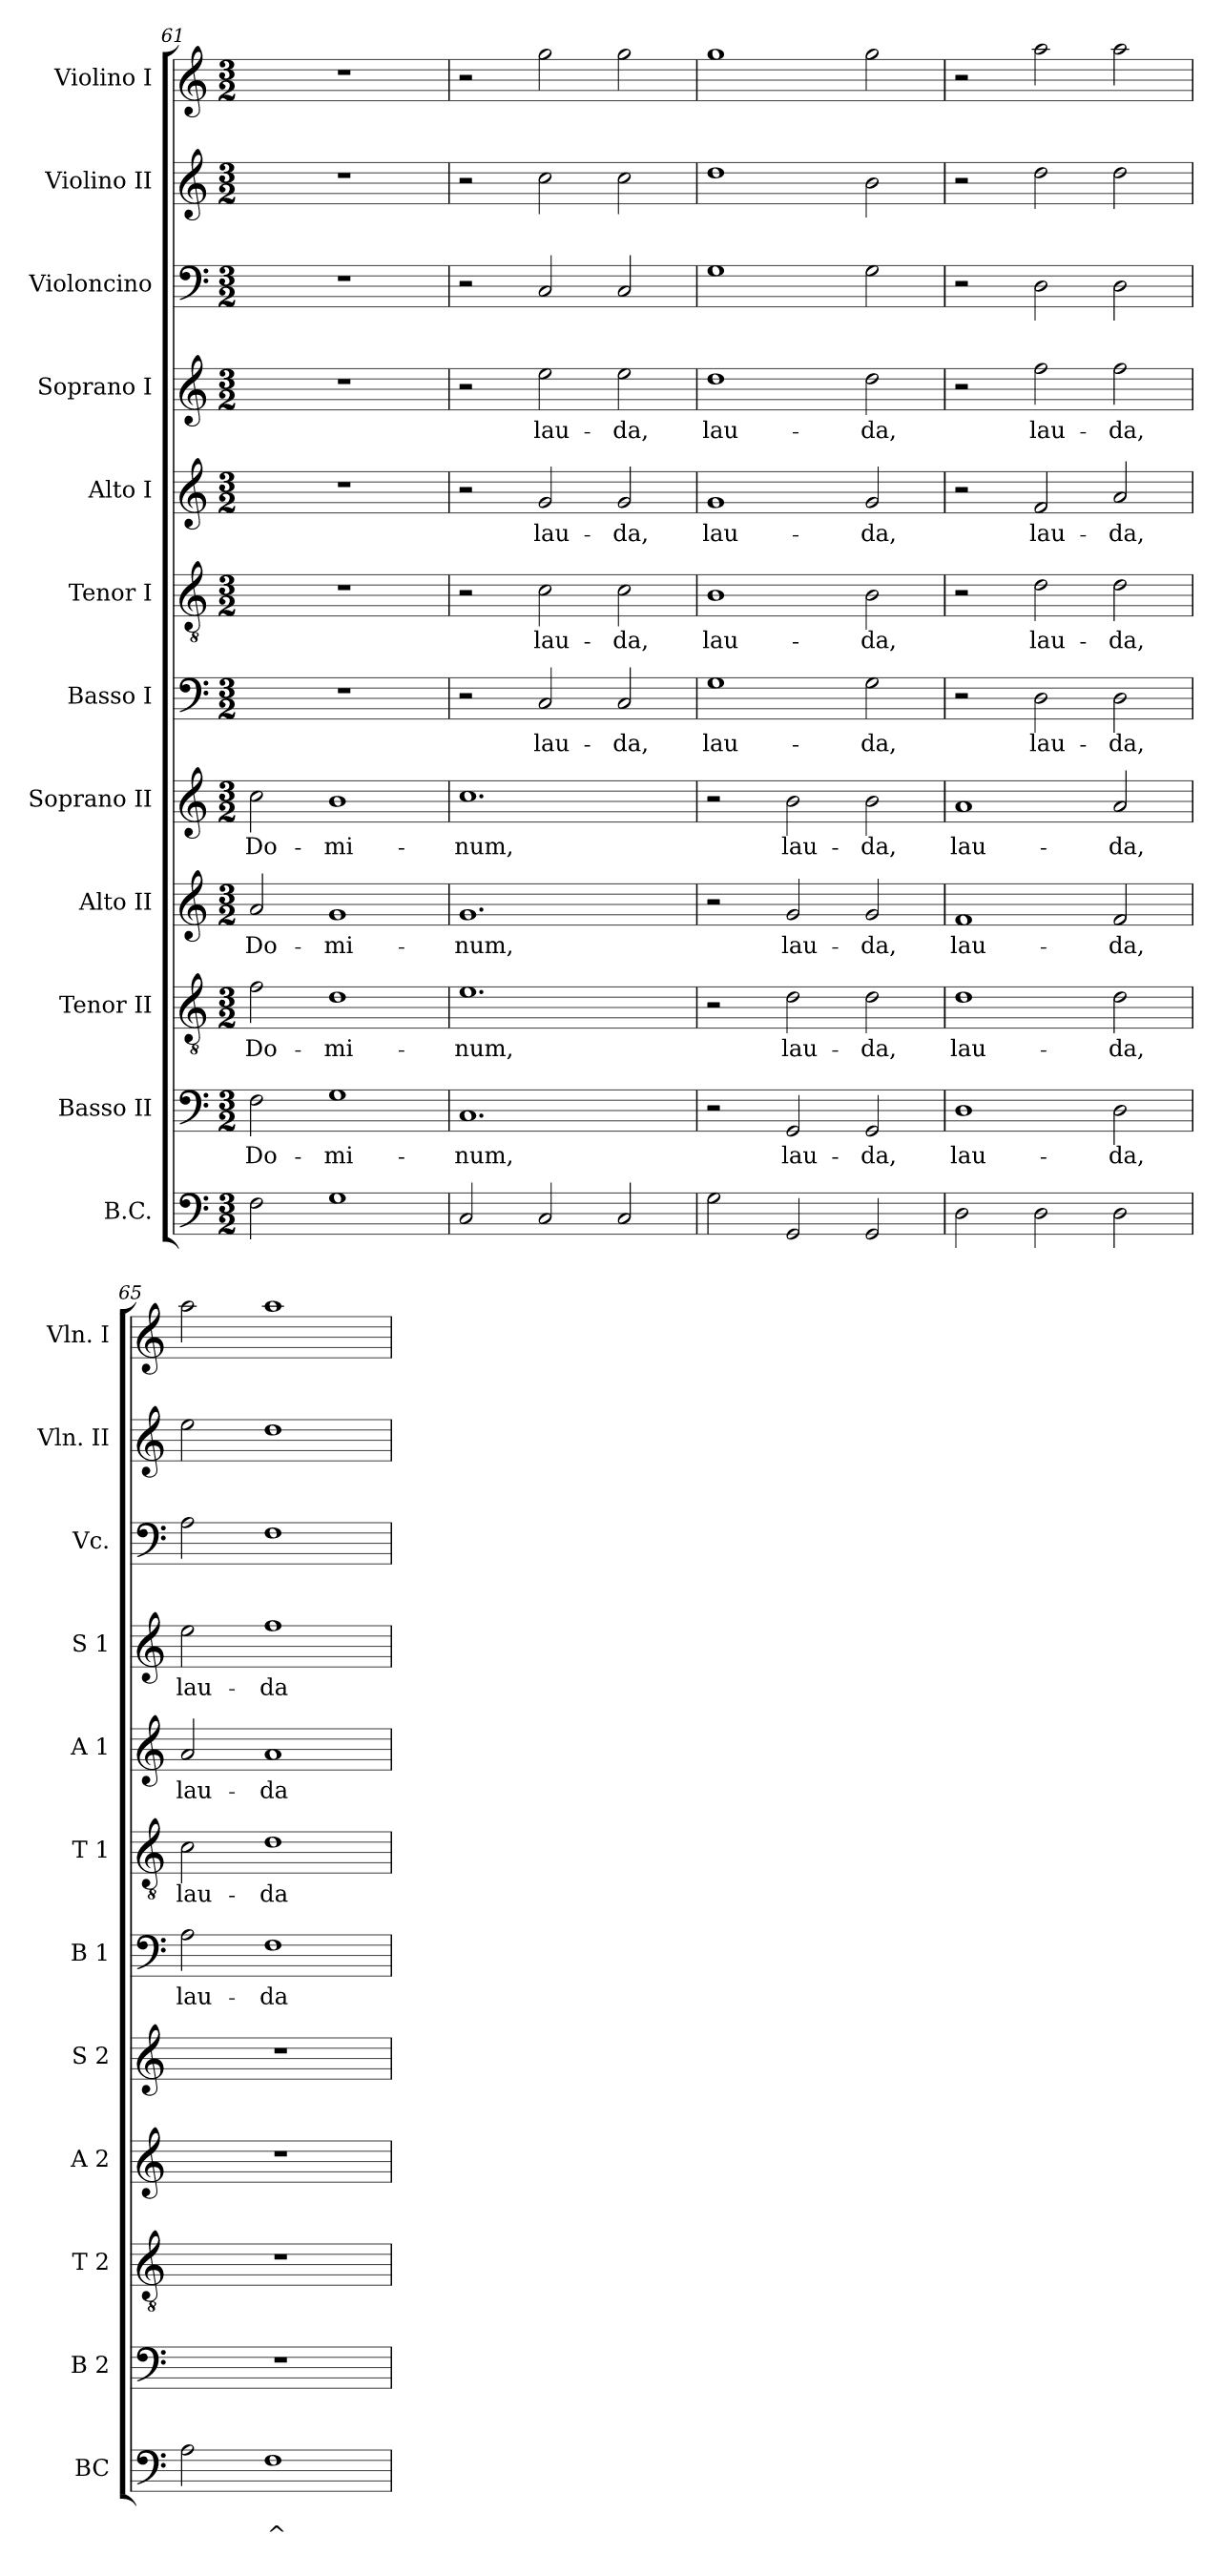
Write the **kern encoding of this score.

**kern	**text	**text	**kern	**text	**kern	**text	**kern	**text	**kern	**text	**kern	**text	**kern	**text	**kern	**text	**kern	**text	**kern	**kern	**kern
*part12	*part12	*part12	*part11	*part11	*part10	*part10	*part9	*part9	*part8	*part8	*part7	*part7	*part6	*part6	*part5	*part5	*part4	*part4	*part3	*part2	*part1
*staff12	*staff12	*staff12	*staff11	*staff11	*staff10	*staff10	*staff9	*staff9	*staff8	*staff8	*staff7	*staff7	*staff6	*staff6	*staff5	*staff5	*staff4	*staff4	*staff3	*staff2	*staff1
*I"B.C.	*	*	*I"Basso II	*	*I"Tenor II	*	*I"Alto II	*	*I"Soprano II	*	*I"Basso I	*	*I"Tenor I	*	*I"Alto I	*	*I"Soprano I	*	*I"Violoncino	*I"Violino II	*I"Violino I
*I'BC	*	*	*I'B 2	*	*I'T 2	*	*I'A 2	*	*I'S 2	*	*I'B 1	*	*I'T 1	*	*I'A 1	*	*I'S 1	*	*I'Vc.	*I'Vln. II	*I'Vln. I
*clefF4	*	*	*clefF4	*	*clefGv2	*	*clefG2	*	*clefG2	*	*clefF4	*	*clefGv2	*	*clefG2	*	*clefG2	*	*clefF4	*clefG2	*clefG2
*k[]	*	*	*k[]	*	*k[]	*	*k[]	*	*k[]	*	*k[]	*	*k[]	*	*k[]	*	*k[]	*	*k[]	*k[]	*k[]
*C:	*	*	*C:	*	*C:	*	*C:	*	*C:	*	*C:	*	*C:	*	*C:	*	*C:	*	*C:	*C:	*C:
*M3/2	*	*	*M3/2	*	*M3/2	*	*M3/2	*	*M3/2	*	*M3/2	*	*M3/2	*	*M3/2	*	*M3/2	*	*M3/2	*M3/2	*M3/2
=61	=61	=61	=61	=61	=61	=61	=61	=61	=61	=61	=61	=61	=61	=61	=61	=61	=61	=61	=61	=61	=61
!	!	!	!	!LO:LY:b	!	!LO:LY:b	!	!LO:LY:b	!	!LO:LY:b	!	!	!	!	!	!	!	!	!	!	!
2F\	.	.	2F\	Do-	2f\	Do-	2a/	Do-	2cc\	Do-	1.r	.	1.r	.	1.r	.	1.r	.	1.r	1.r	1.r
!	!	!	!	!LO:LY:b	!	!LO:LY:b	!	!LO:LY:b	!	!LO:LY:b	!	!	!	!	!	!	!	!	!	!	!
1G	.	.	1G	-mi-	1d	-mi-	1g	-mi-	1b	-mi-	.	.	.	.	.	.	.	.	.	.	.
=62	=62	=62	=62	=62	=62	=62	=62	=62	=62	=62	=62	=62	=62	=62	=62	=62	=62	=62	=62	=62	=62
!	!	!	!	!LO:LY:b	!	!LO:LY:b	!	!LO:LY:b	!	!LO:LY:b	!	!	!	!	!	!	!	!	!	!	!
2C/	.	.	1.C	-num,	1.e	-num,	1.g	-num,	1.cc	-num,	2r	.	2r	.	2r	.	2r	.	2r	2r	2r
!	!	!	!	!	!	!	!	!	!	!	!	!LO:LY:b	!	!LO:LY:b	!	!LO:LY:b	!	!LO:LY:b	!	!	!
2C/	.	.	.	.	.	.	.	.	.	.	2C/	lau-	2c\	lau-	2g/	lau-	2ee\	lau-	2C/	2cc\	2gg\
!	!	!	!	!	!	!	!	!	!	!	!	!LO:LY:b	!	!LO:LY:b	!	!LO:LY:b	!	!LO:LY:b	!	!	!
2C/	.	.	.	.	.	.	.	.	.	.	2C/	-da,	2c\	-da,	2g/	-da,	2ee\	-da,	2C/	2cc\	2gg\
=63	=63	=63	=63	=63	=63	=63	=63	=63	=63	=63	=63	=63	=63	=63	=63	=63	=63	=63	=63	=63	=63
!	!	!	!	!	!	!	!	!	!	!	!	!LO:LY:b	!	!LO:LY:b	!	!LO:LY:b	!	!LO:LY:b	!	!	!
2G\	.	.	2r	.	2r	.	2r	.	2r	.	1G	lau-	1B	lau-	1g	lau-	1dd	lau-	1G	1dd	1gg
!	!	!	!	!LO:LY:b	!	!LO:LY:b	!	!LO:LY:b	!	!LO:LY:b	!	!	!	!	!	!	!	!	!	!	!
2GG/	.	.	2GG/	lau-	2d\	lau-	2g/	lau-	2b\	lau-	.	.	.	.	.	.	.	.	.	.	.
!	!	!	!	!LO:LY:b	!	!LO:LY:b	!	!LO:LY:b	!	!LO:LY:b	!	!LO:LY:b	!	!LO:LY:b	!	!LO:LY:b	!	!LO:LY:b	!	!	!
2GG/	.	.	2GG/	-da,	2d\	-da,	2g/	-da,	2b\	-da,	2G\	-da,	2B\	-da,	2g/	-da,	2dd\	-da,	2G\	2b\	2gg\
=64	=64	=64	=64	=64	=64	=64	=64	=64	=64	=64	=64	=64	=64	=64	=64	=64	=64	=64	=64	=64	=64
!	!	!	!	!LO:LY:b	!	!LO:LY:b	!	!LO:LY:b	!	!LO:LY:b	!	!	!	!	!	!	!	!	!	!	!
2D\	.	.	1D	lau-	1d	lau-	1f	lau-	1a	lau-	2r	.	2r	.	2r	.	2r	.	2r	2r	2r
!	!	!	!	!	!	!	!	!	!	!	!	!LO:LY:b	!	!LO:LY:b	!	!LO:LY:b	!	!LO:LY:b	!	!	!
2D\	.	.	.	.	.	.	.	.	.	.	2D\	lau-	2d\	lau-	2f/	lau-	2ff\	lau-	2D\	2dd\	2aa\
!	!	!	!	!LO:LY:b	!	!LO:LY:b	!	!LO:LY:b	!	!LO:LY:b	!	!LO:LY:b	!	!LO:LY:b	!	!LO:LY:b	!	!LO:LY:b	!	!	!
2D\	.	.	2D\	-da,	2d\	-da,	2f/	-da,	2a/	-da,	2D\	-da,	2d\	-da,	2a/	-da,	2ff\	-da,	2D\	2dd\	2aa\
!!LO:PB:g=z
=65	=65	=65	=65	=65	=65	=65	=65	=65	=65	=65	=65	=65	=65	=65	=65	=65	=65	=65	=65	=65	=65
!	!	!	!	!	!	!	!	!	!	!	!	!LO:LY:b	!	!LO:LY:b	!	!LO:LY:b	!	!LO:LY:b	!	!	!
2A\	.	.	1.r	.	1.r	.	1.r	.	1.r	.	2A\	lau-	2c\	lau-	2a/	lau-	2ee\	lau-	2A\	2ee\	2aa\
!	!	!LO:LY:b	!	!	!	!	!	!	!	!	!	!LO:LY:b	!	!LO:LY:b	!	!LO:LY:b	!	!LO:LY:b	!	!	!
1F	.	^	.	.	.	.	.	.	.	.	1F	-da	1d	-da	1a	-da	1ff	-da	1F	1dd	1aa
=	=	=	=	=	=	=	=	=	=	=	=	=	=	=	=	=	=	=	=	=	=
*-	*-	*-	*-	*-	*-	*-	*-	*-	*-	*-	*-	*-	*-	*-	*-	*-	*-	*-	*-	*-	*-
